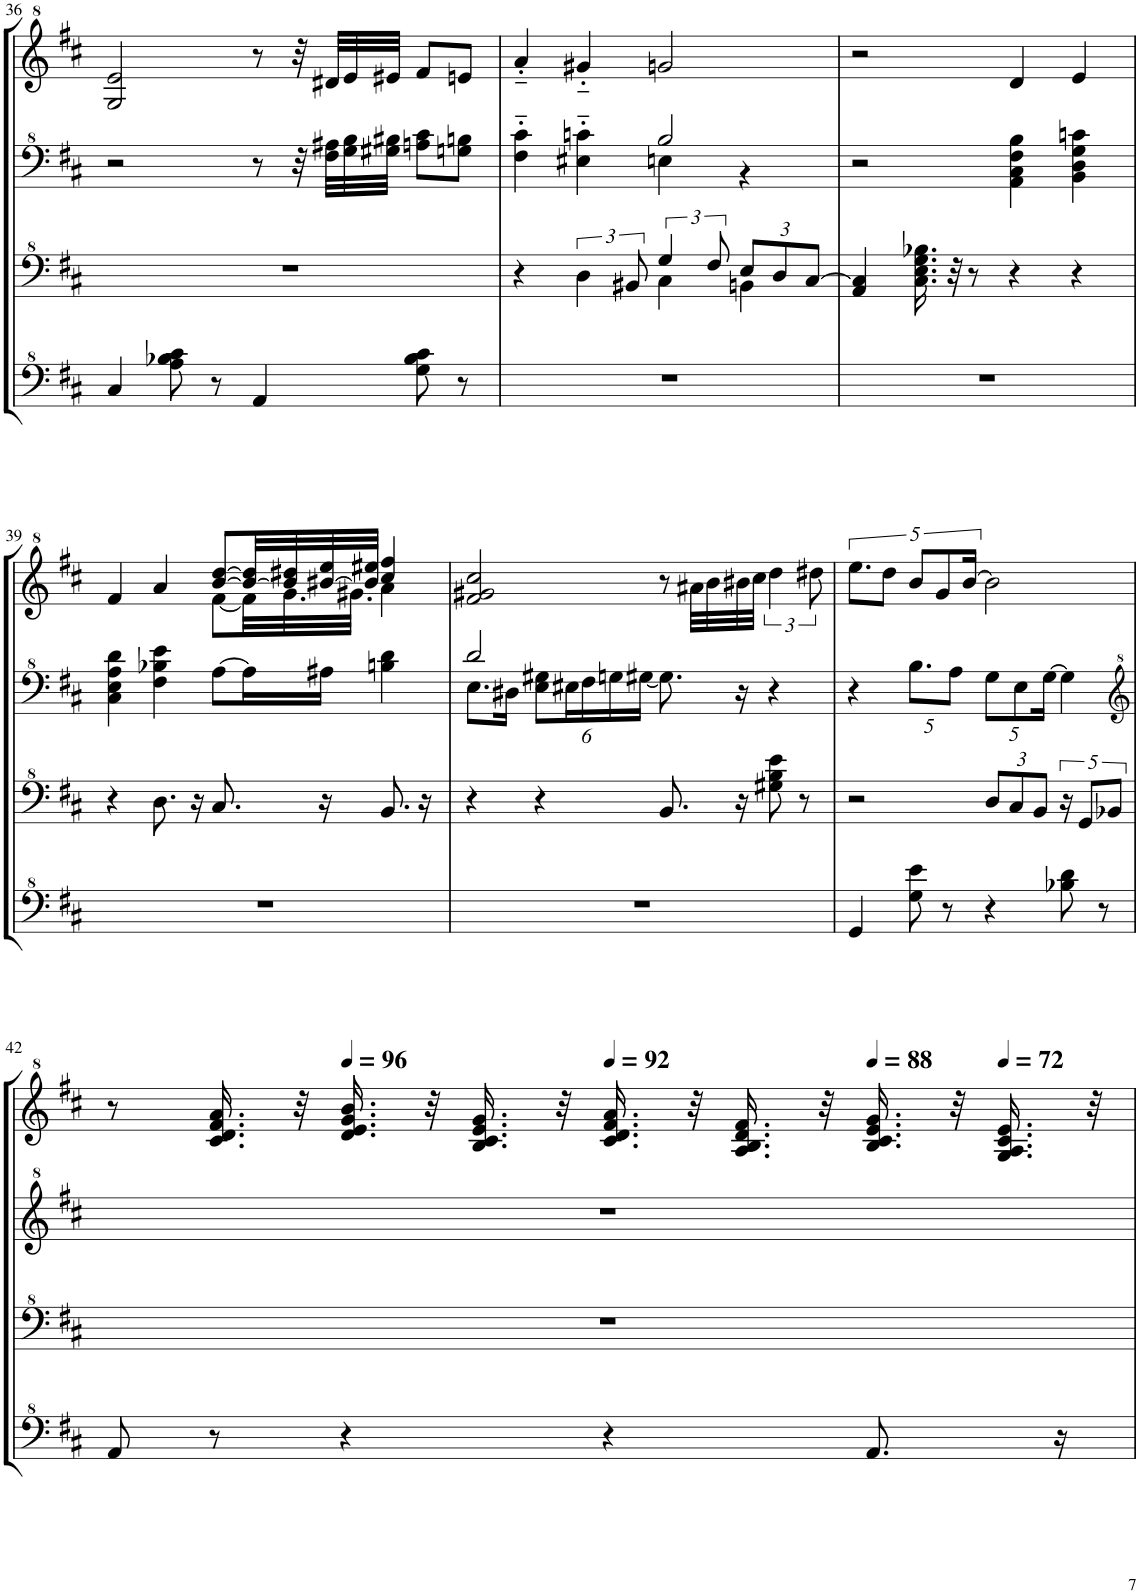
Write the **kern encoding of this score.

**kern	**kern	**kern	**kern
*part1	*part1	*part1	*part1
*staff4	*staff3	*staff2	*staff1
*I"Model III	*	*	*
!!LO:PB:g=z
*clefF^4	*clefF^4	*clefF^4	*clefG^2
*k[f#c#]	*k[f#c#]	*k[f#c#]	*k[f#c#]
*M4/4	*M4/4	*M4/4	*M4/4
=36	=36	=36	=36
4c#/	1r	2r	2g/ 2ee/
8a\ 8b-X\ 8cc#\	.	.	.
8r	.	.	.
4A/	.	8r	8r
.	.	32r	32r
.	.	32f#\ 32a#X\LLL	32dd#X/LLL
.	.	32g\ 32b\	32ee/
.	.	32g#X\ 32b#X\JJJ	32ee#X/JJJ
8g\ 8b-\ 8cc#\	.	8an\ 8cc#\L	8ff#/L
8r	.	8gn\ 8bn\J	8een/J
=37	=37	=37	=37
*	*^	*^	*
1r	2ryy	4r	4f#\'~ 4cc#\'~	2ryy	4aa'~/
.	.	6d\	4e#X\'~ 4ccn\'~	.	4gg#X'~/
.	.	12B#X/	.	.	.
.	4c#\	6g/	2b/	4en\	2ggn/
.	.	12f#/	.	.	.
*	*	*Xbrackettup	*	*	*
.	4Bn\	12e/L	.	4r	.
.	.	12d/	.	.	.
.	.	[12c#/J	.	.	.
*	*v	*v	*	*	*
*	*	*v	*v	*
=38	=38	=38	=38
1r	4A/ 4c#/]	2r	2r
.	16.c#\ 16.e\ 16.g\ 16.b-X\	.	.
.	32r	.	.
.	8r	.	.
.	4r	4A\ 4c#\ 4f#\ 4b\	4dd/
.	4r	4B\ 4d\ 4g\ 4ccn\	4ee/
!!LO:LB:g=z
=39	=39	=39	=39
*	*	*	*^
1r	4r	4c#\ 4e\ 4a\ 4dd\	4ff#/	2ryy
.	8.d\	4f#\ 4b-X\ 4ee\	4aa/	.
.	16r	.	.	.
.	8.c#/	[8a\L	[8bb/ [8ddd/L	[8ff#\L
.	.	16a\L]	32bb/_ 32ddd/]LL	32ff#\LL]
.	.	.	32bb/] 32ddd#X/	32.gg\
.	16r	16a#X\JJ	[32bb#X/ 32eee/	.
.	.	.	.	32.gg#X\JJJ
.	.	.	32bb#/] 32eee#X/JJJ	.
.	8.B/	4bn\ 4dd\	4ccc#/ 4fff#/	4aa\
.	16r	.	.	.
*	*	*	*v	*v
=40	=40	=40	=40
*	*	*^	*
1r	4r	8.e\L	2dd/	2ff#/ 2gg#X/ 2ccc#/
.	.	16d#X\Jk	.	.
*	*	*Xbrackettup	*	*
.	4r	12e\ 12g#X\L	.	.
.	.	24e#X\L	.	.
.	.	24f#\	.	.
.	.	24gn\	.	.
.	.	[24g#X\JJ	.	.
.	8.B/	8.g#\]	2ryy	8r
.	.	.	.	32aa#X\LLL
.	.	.	.	32bb\
.	16r	16r	.	32bb#X\
.	.	.	.	32ccc#\JJJ
.	8g#X\ 8b\ 8ee\	4r	.	6ddd\
.	8r	.	.	.
.	.	.	.	12ddd#X\
*	*	*v	*v	*
=41	=41	=41	=41
4G/	2r	4r	10.eee\L
.	.	.	10ddd\J
8g\ 8ee\	.	10.b\L	10bb/L
.	.	.	10gg/
8r	.	.	.
.	.	10a\J	.
.	.	.	[20bb/Jk
4r	12d/L	10g\L	2bb\]
.	12c#/	.	.
.	.	10e\	.
.	12B/J	.	.
.	.	[20g\Jk	.
*	*brackettup	*	*
8b-X\ 8dd\	20r	4g\]	.
.	10G/L	.	.
8r	.	.	.
.	10B-X/J	.	.
!!LO:LB:g=z
=42	=42	=42	=42
*	*	*clefG^2	*
8A/	1r	1r	8r
8r	.	.	16.cc#/ 16.dd/ 16.ff#/ 16.aa/
.	.	.	32r
*	*	*	*MM96
4r	.	.	16.dd/ 16.ee/ 16.gg/ 16.bb/
.	.	.	32r
.	.	.	16.b/ 16.cc#/ 16.ee/ 16.gg/
.	.	.	32r
*	*	*	*MM92
4r	.	.	16.cc#/ 16.dd/ 16.ff#/ 16.aa/
.	.	.	32r
.	.	.	16.a/ 16.b/ 16.dd/ 16.ff#/
.	.	.	32r
*	*	*	*MM88
8.A/	.	.	16.b/ 16.cc#/ 16.ee/ 16.gg/
.	.	.	32r
*	*	*	*MM72
.	.	.	16.g/ 16.a/ 16.cc#/ 16.ee/
16r	.	.	.
.	.	.	32r
=	=	=	=
*-	*-	*-	*-
